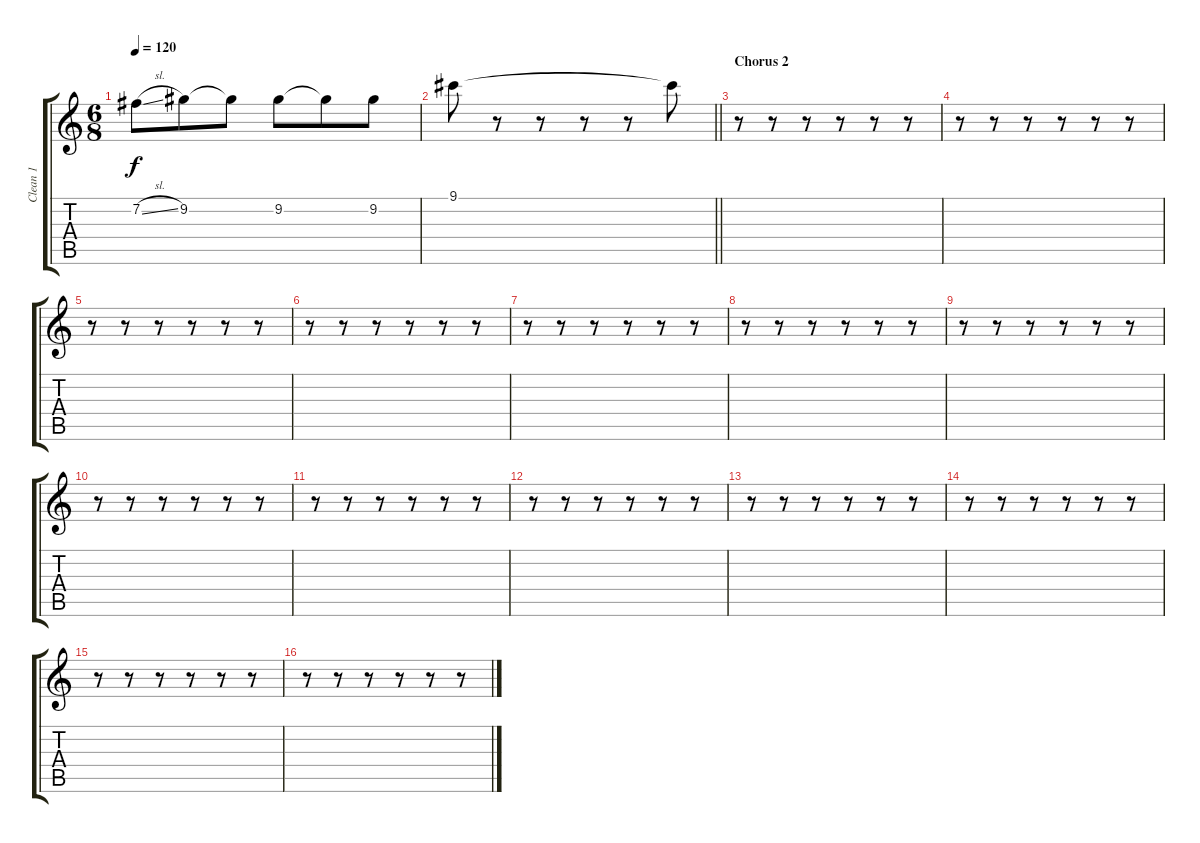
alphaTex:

\track ("Clean 1" "Clean 1") {instrument electricguitarclean}
\staff {score tabs}
\tuning (E4 B3 G3 D3 A2 D2) {hide}
\ts (6 8)
\tempo 120
\clef g2
\ks c
7.2{sl}.8{dy f} 9.2.8 9.2{t}.8 9.2.8 9.2{t}.8 9.2.8 |
\barLineRight lightlight
9.1.8 r.8 r.8 r.8 r.8 9.1{t}.8 |
\section ("" "Chorus 2")
r.8 r.8 r.8 r.8 r.8 r.8 |
r.8 r.8 r.8 r.8 r.8 r.8 |
r.8 r.8 r.8 r.8 r.8 r.8 |
r.8 r.8 r.8 r.8 r.8 r.8 |
r.8 r.8 r.8 r.8 r.8 r.8 |
r.8 r.8 r.8 r.8 r.8 r.8 |
r.8 r.8 r.8 r.8 r.8 r.8 |
r.8 r.8 r.8 r.8 r.8 r.8 |
r.8 r.8 r.8 r.8 r.8 r.8 |
r.8 r.8 r.8 r.8 r.8 r.8 |
r.8 r.8 r.8 r.8 r.8 r.8 |
r.8 r.8 r.8 r.8 r.8 r.8 |
r.8 r.8 r.8 r.8 r.8 r.8 |
r.8 r.8 r.8 r.8 r.8 r.8
